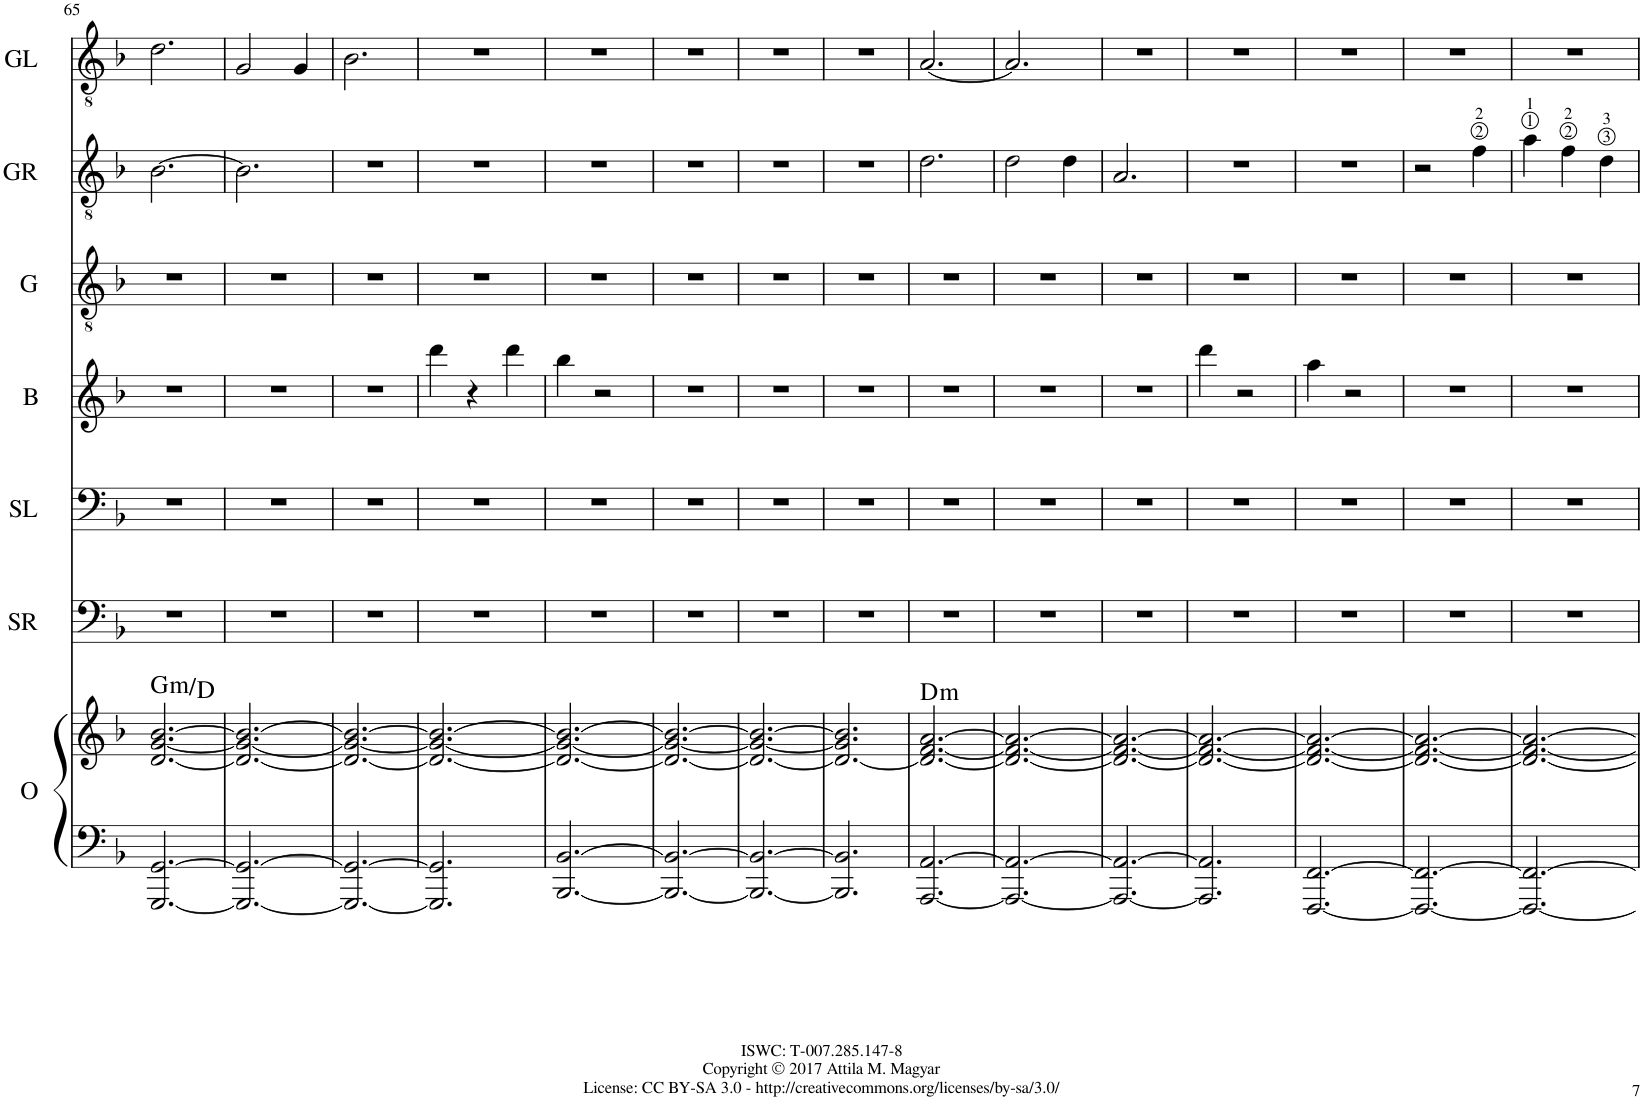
**kern	**kern	**harte	**kern	**kern	**kern	**kern	**kern	**kern
*part7	*part7	*part7	*part6	*part5	*part4	*part3	*part2	*part1
*staff8	*staff7	*	*staff6	*staff5	*staff4	*staff3	*staff2	*staff1
*I"Organ	*	*	*I"SynthR	*I"SynthL	*I"Bell	*I"Gtr	*I"GtrR	*I"GtrL
*I'O	*	*	*I'SR	*I'SL	*I'B	*I'G	*I'GR	*I'GL
!!LO:PB:g=z
*clefF4	*clefG2	*	*clefF4	*clefF4	*clefG2	*clefGv2	*clefGv2	*clefGv2
*k[b-]	*k[b-]	*	*k[b-]	*k[b-]	*k[b-]	*k[b-]	*k[b-]	*k[b-]
=65	=65	=65	=65	=65	=65	=65	=65	=65
!	!	!LO:H:kt=m	!	!	!	!	!	!
[2.GGG/ [2.GG/	[2.d/ [2.g/ [2.b-/	G:min/5	1r	1r	1r	1r	[2.B-\	2.d\
4ryy	4ryy	.	.	.	.	.	4ryy	4ryy
=66	=66	=66	=66	=66	=66	=66	=66	=66
2.GGG/_ 2.GG/_	2.d/_ 2.g/_ 2.b-/_	.	1r	1r	1r	1r	2.B-\]	2G/
.	.	.	.	.	.	.	.	4G/
4ryy	4ryy	.	.	.	.	.	4ryy	4ryy
=67	=67	=67	=67	=67	=67	=67	=67	=67
2.GGG/_ 2.GG/_	2.d/_ 2.g/_ 2.b-/_	.	1r	1r	1r	1r	1r	2.B-\
4ryy	4ryy	.	.	.	.	.	.	4ryy
=68	=68	=68	=68	=68	=68	=68	=68	=68
2.GGG/] 2.GG/]	2.d/_ 2.g/_ 2.b-/_	.	1r	1r	4ddd\	1r	1r	1r
.	.	.	.	.	4r	.	.	.
.	.	.	.	.	4ddd\	.	.	.
4ryy	4ryy	.	.	.	4ryy	.	.	.
=69	=69	=69	=69	=69	=69	=69	=69	=69
[2.BBB-/ [2.BB-/	2.d/_ 2.g/_ 2.b-/_	.	1r	1r	4bb-\	1r	1r	1r
.	.	.	.	.	2r	.	.	.
4ryy	4ryy	.	.	.	4ryy	.	.	.
=70	=70	=70	=70	=70	=70	=70	=70	=70
2.BBB-/_ 2.BB-/_	2.d/_ 2.g/_ 2.b-/_	.	1r	1r	1r	1r	1r	1r
4ryy	4ryy	.	.	.	.	.	.	.
=71	=71	=71	=71	=71	=71	=71	=71	=71
2.BBB-/_ 2.BB-/_	2.d/_ 2.g/_ 2.b-/_	.	1r	1r	1r	1r	1r	1r
4ryy	4ryy	.	.	.	.	.	.	.
=72	=72	=72	=72	=72	=72	=72	=72	=72
2.BBB-/] 2.BB-/]	2.d/_ 2.g/] 2.b-/]	.	1r	1r	1r	1r	1r	1r
4ryy	4ryy	.	.	.	.	.	.	.
=73	=73	=73	=73	=73	=73	=73	=73	=73
!	!	!LO:H:kt=m	!	!	!	!	!	!
[2.AAA/ [2.AA/	2.d/_ [2.f/ [2.a/	D:min	1r	1r	1r	1r	2.d\	[2.A/
4ryy	4ryy	.	.	.	.	.	4ryy	4ryy
=74	=74	=74	=74	=74	=74	=74	=74	=74
2.AAA/_ 2.AA/_	2.d/_ 2.f/_ 2.a/_	.	1r	1r	1r	1r	2d\	2.A/]
.	.	.	.	.	.	.	4d\	.
4ryy	4ryy	.	.	.	.	.	4ryy	4ryy
=75	=75	=75	=75	=75	=75	=75	=75	=75
2.AAA/_ 2.AA/_	2.d/_ 2.f/_ 2.a/_	.	1r	1r	1r	1r	2.A/	1r
4ryy	4ryy	.	.	.	.	.	4ryy	.
=76	=76	=76	=76	=76	=76	=76	=76	=76
2.AAA/] 2.AA/]	2.d/_ 2.f/_ 2.a/_	.	1r	1r	4ddd\	1r	1r	1r
.	.	.	.	.	2r	.	.	.
4ryy	4ryy	.	.	.	4ryy	.	.	.
=77	=77	=77	=77	=77	=77	=77	=77	=77
[2.FFF/ [2.FF/	2.d/_ 2.f/_ 2.a/_	.	1r	1r	4aa\	1r	1r	1r
.	.	.	.	.	2r	.	.	.
4ryy	4ryy	.	.	.	4ryy	.	.	.
=78	=78	=78	=78	=78	=78	=78	=78	=78
2.FFF/_ 2.FF/_	2.d/_ 2.f/_ 2.a/_	.	1r	1r	1r	1r	2r	1r
.	.	.	.	.	.	.	4f\	.
4ryy	4ryy	.	.	.	.	.	4ryy	.
=79	=79	=79	=79	=79	=79	=79	=79	=79
2.FFF/_ 2.FF/_	2.d/_ 2.f/_ 2.a/_	.	1r	1r	1r	1r	4a\	1r
.	.	.	.	.	.	.	4f\	.
.	.	.	.	.	.	.	4d\	.
4ryy	4ryy	.	.	.	.	.	4ryy	.
=	=	=	=	=	=	=	=	=
*-	*-	*-	*-	*-	*-	*-	*-	*-
